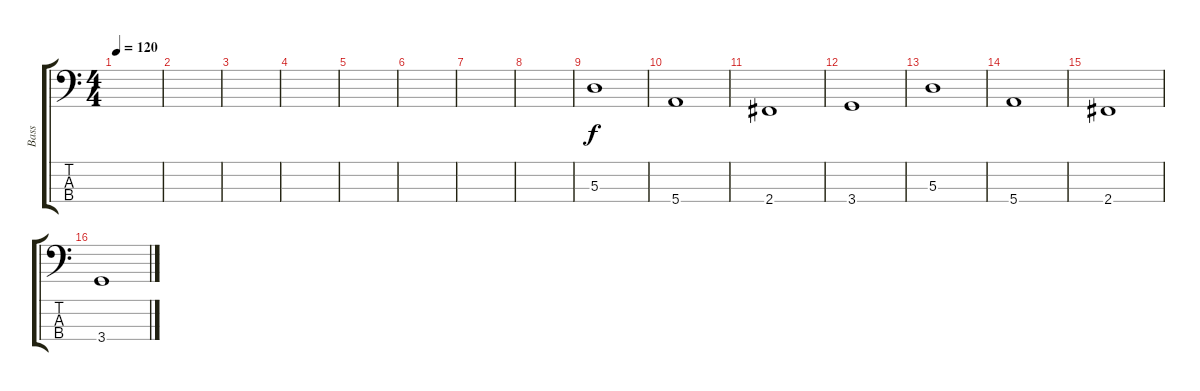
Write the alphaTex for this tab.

\track ("Bass" "Bass") {instrument electricbassfinger}
\staff {score tabs}
\tuning (G2 D2 A1 E1) {hide}
\ts (4 4)
\tempo 120
\clef f4
\ks c
|
|
|
|
|
|
|
|
5.3.1 |
5.4.1 |
2.4.1 |
3.4.1 |
5.3.1 |
5.4.1 |
2.4.1 |
3.4.1
